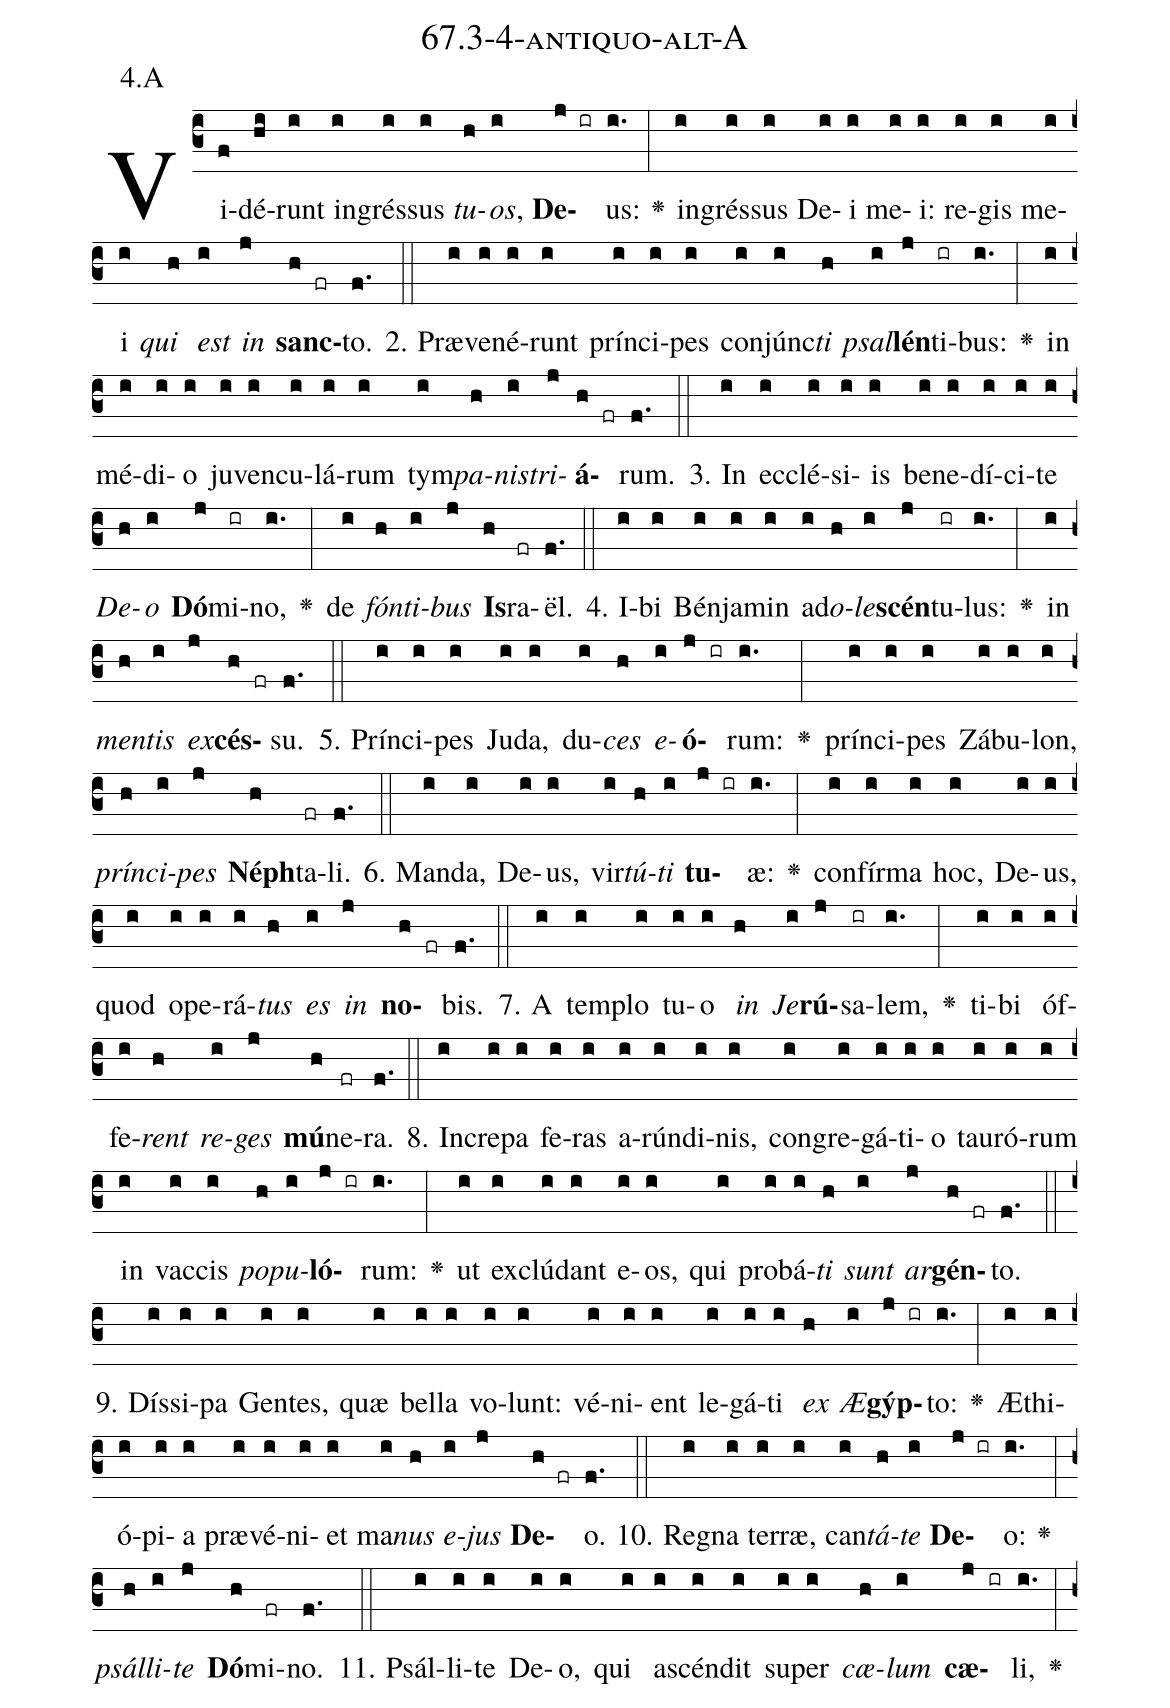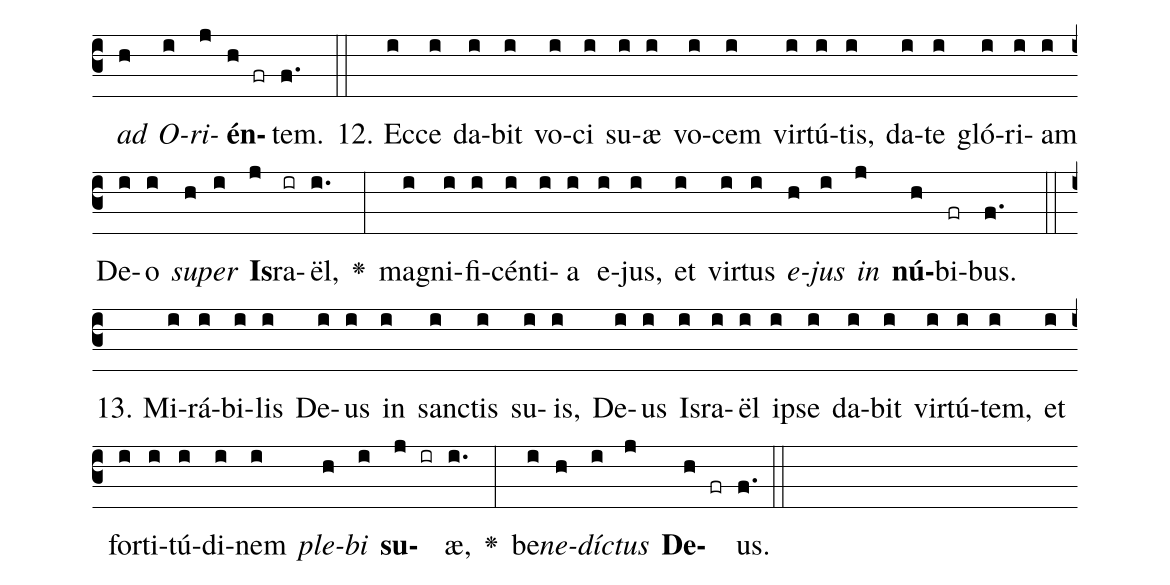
name: 67.3-4-antiquo-alt-A;
annotation: 4.A;
%%
(c3)Vi(f)dé(hi)runt(i) in(i)grés(i)sus(i) <i>tu</i>(h)<i>os</i>,(i) <b>De</b>(j ir)us:(i.) <v>\greheightstar</v>(:) in(i)grés(i)sus(i) De(i)i(i) me(i)i:(i) re(i)gis(i) me(i)i(i) <i>qui</i>(h) <i>est</i>(i) <i>in</i>(j) <b>sanc</b>(h fr)to.(f.) (::)
2. Præ(i)ve(i)né(i)runt(i) prín(i)ci(i)pes(i) con(i)júnc(i)<i>ti</i>(h) <i>psal</i>(i)<b>lén</b>(j)ti(ir)bus:(i.) <v>\greheightstar</v>(:) in(i) mé(i)di(i)o(i) ju(i)ven(i)cu(i)lá(i)rum(i) tym(i)<i>pa</i>(h)<i>nis</i>(i)<i>tri</i>(j)<b>á</b>(h fr)rum.(f.) (::)
3. In(i) ec(i)clé(i)si(i)is(i) be(i)ne(i)dí(i)ci(i)te(i) <i>De</i>(h)<i>o</i>(i) <b>Dó</b>(j)mi(ir)no,(i.) <v>\greheightstar</v>(:) de(i) <i>fón</i>(h)<i>ti</i>(i)<i>bus</i>(j) <b>Is</b>(h)ra(fr)ël.(f.) (::)
4. I(i)bi(i) Bén(i)ja(i)min(i) ad(i)<i>o</i>(h)<i>le</i>(i)<b>scén</b>(j)tu(ir)lus:(i.) <v>\greheightstar</v>(:) in(i) <i>men</i>(h)<i>tis</i>(i) <i>ex</i>(j)<b>cés</b>(h fr)su.(f.) (::)
5. Prín(i)ci(i)pes(i) Ju(i)da,(i) du(i)<i>ces</i>(h) <i>e</i>(i)<b>ó</b>(j ir)rum:(i.) <v>\greheightstar</v>(:) prín(i)ci(i)pes(i) Zá(i)bu(i)lon,(i) <i>prín</i>(h)<i>ci</i>(i)<i>pes</i>(j) <b>Néph</b>(h)ta(fr)li.(f.) (::)
6. Man(i)da,(i) De(i)us,(i) vir(i)<i>tú</i>(h)<i>ti</i>(i) <b>tu</b>(j ir)æ:(i.) <v>\greheightstar</v>(:) con(i)fír(i)ma(i) hoc,(i) De(i)us,(i) quod(i) o(i)pe(i)rá(i)<i>tus</i>(h) <i>es</i>(i) <i>in</i>(j) <b>no</b>(h fr)bis.(f.) (::)
7. A(i) tem(i)plo(i) tu(i)o(i) <i>in</i>(h) <i>Je</i>(i)<b>rú</b>(j)sa(ir)lem,(i.) <v>\greheightstar</v>(:) ti(i)bi(i) óf(i)fe(i)<i>rent</i>(h) <i>re</i>(i)<i>ges</i>(j) <b>mú</b>(h)ne(fr)ra.(f.) (::)
8. In(i)cre(i)pa(i) fe(i)ras(i) a(i)rún(i)di(i)nis,(i) con(i)gre(i)gá(i)ti(i)o(i) tau(i)ró(i)rum(i) in(i) vac(i)cis(i) <i>po</i>(h)<i>pu</i>(i)<b>ló</b>(j ir)rum:(i.) <v>\greheightstar</v>(:) ut(i) ex(i)clú(i)dant(i) e(i)os,(i) qui(i) pro(i)bá(i)<i>ti</i>(h) <i>sunt</i>(i) <i>ar</i>(j)<b>gén</b>(h fr)to.(f.) (::)
9. Dís(i)si(i)pa(i) Gen(i)tes,(i) quæ(i) bel(i)la(i) vo(i)lunt:(i) vé(i)ni(i)ent(i) le(i)gá(i)ti(i) <i>ex</i>(h) <i>Æ</i>(i)<b>gýp</b>(j ir)to:(i.) <v>\greheightstar</v>(:) Æ(i)thi(i)ó(i)pi(i)a(i) præ(i)vé(i)ni(i)et(i) ma(i)<i>nus</i>(h) <i>e</i>(i)<i>jus</i>(j) <b>De</b>(h fr)o.(f.) (::)
10. Re(i)gna(i) ter(i)ræ,(i) can(i)<i>tá</i>(h)<i>te</i>(i) <b>De</b>(j ir)o:(i.) <v>\greheightstar</v>(:) <i>psál</i>(h)<i>li</i>(i)<i>te</i>(j) <b>Dó</b>(h)mi(fr)no.(f.) (::)
11. Psál(i)li(i)te(i) De(i)o,(i) qui(i) a(i)scén(i)dit(i) su(i)per(i) <i>cæ</i>(h)<i>lum</i>(i) <b>cæ</b>(j ir)li,(i.) <v>\greheightstar</v>(:) <i>ad</i>(h) <i>O</i>(i)<i>ri</i>(j)<b>én</b>(h fr)tem.(f.) (::)
12. Ec(i)ce(i) da(i)bit(i) vo(i)ci(i) su(i)æ(i) vo(i)cem(i) vir(i)tú(i)tis,(i) da(i)te(i) gló(i)ri(i)am(i) De(i)o(i) <i>su</i>(h)<i>per</i>(i) <b>Is</b>(j)ra(ir)ël,(i.) <v>\greheightstar</v>(:) ma(i)gni(i)fi(i)cén(i)ti(i)a(i) e(i)jus,(i) et(i) vir(i)tus(i) <i>e</i>(h)<i>jus</i>(i) <i>in</i>(j) <b>nú</b>(h)bi(fr)bus.(f.) (::)
13. Mi(i)rá(i)bi(i)lis(i) De(i)us(i) in(i) sanc(i)tis(i) su(i)is,(i) De(i)us(i) Is(i)ra(i)ël(i) ip(i)se(i) da(i)bit(i) vir(i)tú(i)tem,(i) et(i) for(i)ti(i)tú(i)di(i)nem(i) <i>ple</i>(h)<i>bi</i>(i) <b>su</b>(j ir)æ,(i.) <v>\greheightstar</v>(:) be(i)<i>ne</i>(h)<i>díc</i>(i)<i>tus</i>(j) <b>De</b>(h fr)us.(f.) (::)
